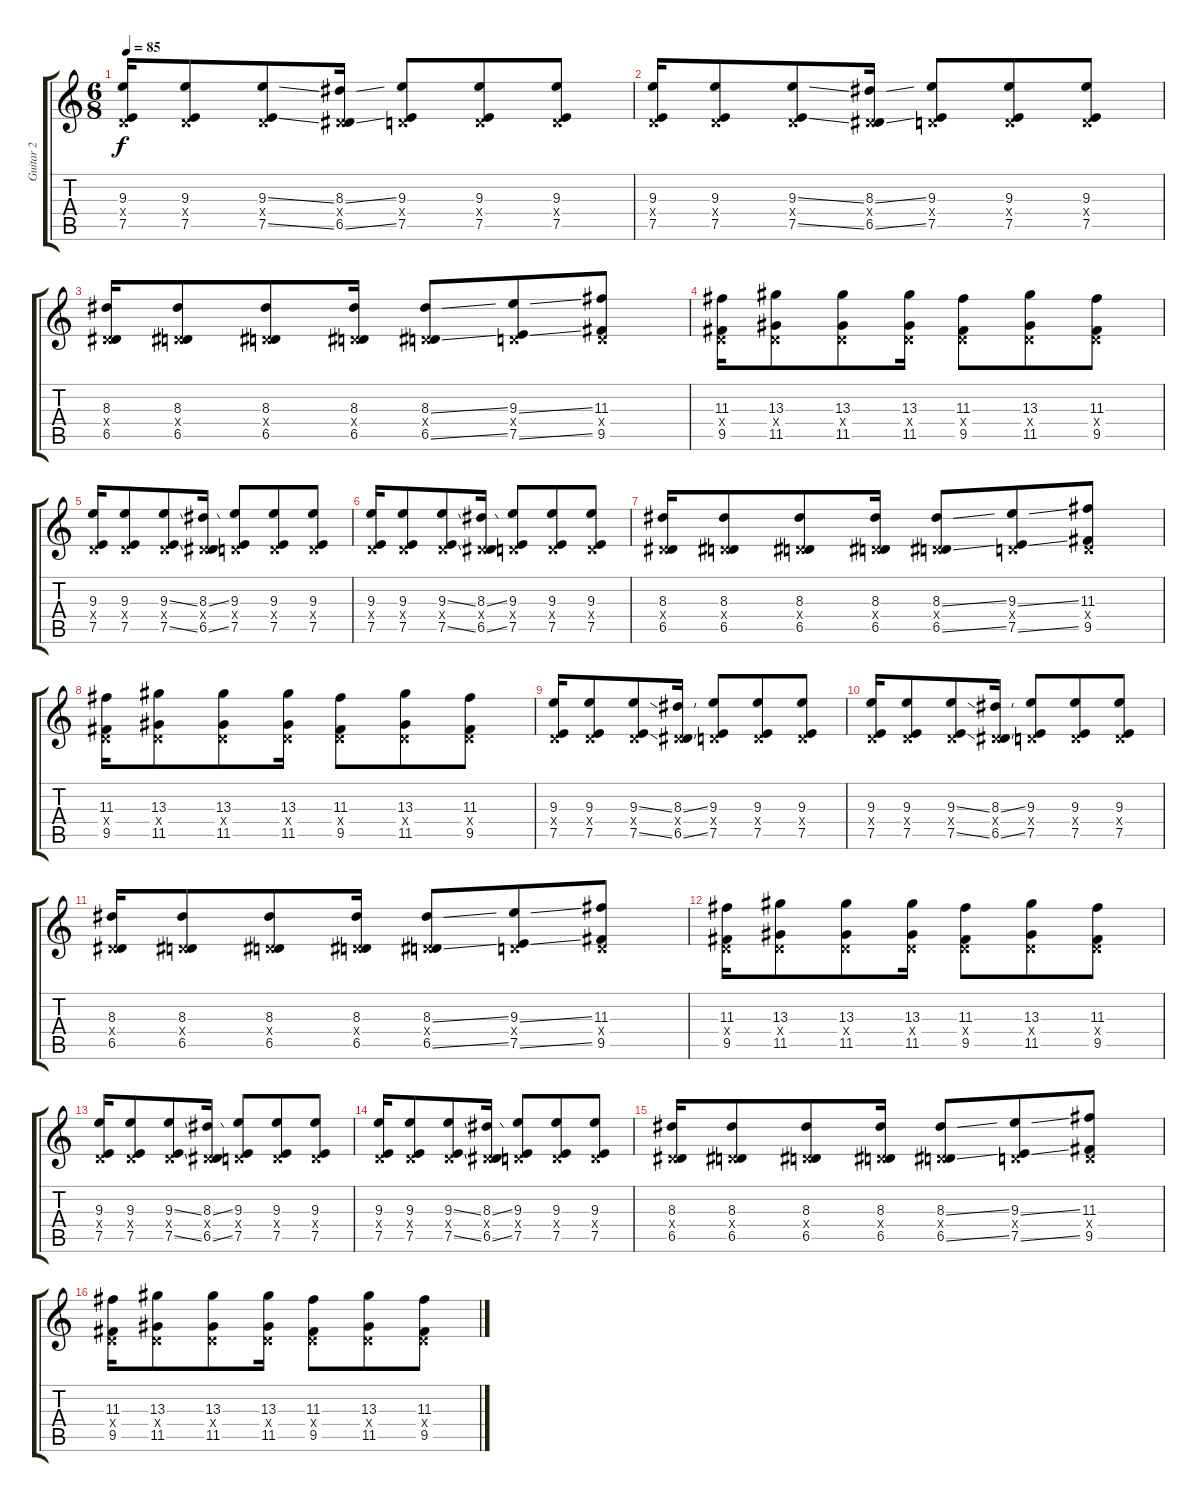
\track ("Guitar 2" "Guitar 2") {instrument acousticguitarsteel}
\staff {score tabs}
\tuning (E4 B3 G3 D3 A2 E2) {hide}
\ts (6 8)
\tempo 85
\clef g2
\ks c
(9.3 0.4{x} 7.5).16{dy f instrument overdrivenguitar} (9.3 0.4{x} 7.5).8 (9.3{ss} 0.4{x} 7.5{ss}).8 (8.3{ss} 0.4{x} 6.5{ss}).16 (9.3 0.4{x} 7.5).8 (9.3 0.4{x} 7.5).8 (9.3 0.4{x} 7.5).8 |
(9.3 0.4{x} 7.5).16 (9.3 0.4{x} 7.5).8 (9.3{ss} 0.4{x} 7.5{ss}).8 (8.3{ss} 0.4{x} 6.5{ss}).16 (9.3 0.4{x} 7.5).8 (9.3 0.4{x} 7.5).8 (9.3 0.4{x} 7.5).8 |
(8.3 0.4{x} 6.5).16 (8.3 0.4{x} 6.5).8 (8.3 0.4{x} 6.5).8 (8.3 0.4{x} 6.5).16 (8.3{ss} 0.4{x} 6.5{ss}).8 (9.3{ss} 0.4{x} 7.5{ss}).8 (11.3 0.4{x} 9.5).8 |
(11.3 0.4{x} 9.5).16 (13.3 0.4{x} 11.5).8 (13.3 0.4{x} 11.5).8 (13.3 0.4{x} 11.5).16 (11.3 0.4{x} 9.5).8 (13.3 0.4{x} 11.5).8 (11.3 0.4{x} 9.5).8 |
(9.3 0.4{x} 7.5).16{instrument overdrivenguitar} (9.3 0.4{x} 7.5).8 (9.3{ss} 0.4{x} 7.5{ss}).8 (8.3{ss} 0.4{x} 6.5{ss}).16 (9.3 0.4{x} 7.5).8 (9.3 0.4{x} 7.5).8 (9.3 0.4{x} 7.5).8 |
(9.3 0.4{x} 7.5).16 (9.3 0.4{x} 7.5).8 (9.3{ss} 0.4{x} 7.5{ss}).8 (8.3{ss} 0.4{x} 6.5{ss}).16 (9.3 0.4{x} 7.5).8 (9.3 0.4{x} 7.5).8 (9.3 0.4{x} 7.5).8 |
(8.3 0.4{x} 6.5).16 (8.3 0.4{x} 6.5).8 (8.3 0.4{x} 6.5).8 (8.3 0.4{x} 6.5).16 (8.3{ss} 0.4{x} 6.5{ss}).8 (9.3{ss} 0.4{x} 7.5{ss}).8 (11.3 0.4{x} 9.5).8 |
(11.3 0.4{x} 9.5).16 (13.3 0.4{x} 11.5).8 (13.3 0.4{x} 11.5).8 (13.3 0.4{x} 11.5).16 (11.3 0.4{x} 9.5).8 (13.3 0.4{x} 11.5).8 (11.3 0.4{x} 9.5).8 |
(9.3 0.4{x} 7.5).16{instrument overdrivenguitar} (9.3 0.4{x} 7.5).8 (9.3{ss} 0.4{x} 7.5{ss}).8 (8.3{ss} 0.4{x} 6.5{ss}).16 (9.3 0.4{x} 7.5).8 (9.3 0.4{x} 7.5).8 (9.3 0.4{x} 7.5).8 |
(9.3 0.4{x} 7.5).16 (9.3 0.4{x} 7.5).8 (9.3{ss} 0.4{x} 7.5{ss}).8 (8.3{ss} 0.4{x} 6.5{ss}).16 (9.3 0.4{x} 7.5).8 (9.3 0.4{x} 7.5).8 (9.3 0.4{x} 7.5).8 |
(8.3 0.4{x} 6.5).16 (8.3 0.4{x} 6.5).8 (8.3 0.4{x} 6.5).8 (8.3 0.4{x} 6.5).16 (8.3{ss} 0.4{x} 6.5{ss}).8 (9.3{ss} 0.4{x} 7.5{ss}).8 (11.3 0.4{x} 9.5).8 |
(11.3 0.4{x} 9.5).16 (13.3 0.4{x} 11.5).8 (13.3 0.4{x} 11.5).8 (13.3 0.4{x} 11.5).16 (11.3 0.4{x} 9.5).8 (13.3 0.4{x} 11.5).8 (11.3 0.4{x} 9.5).8 |
(9.3 0.4{x} 7.5).16{instrument overdrivenguitar} (9.3 0.4{x} 7.5).8 (9.3{ss} 0.4{x} 7.5{ss}).8 (8.3{ss} 0.4{x} 6.5{ss}).16 (9.3 0.4{x} 7.5).8 (9.3 0.4{x} 7.5).8 (9.3 0.4{x} 7.5).8 |
(9.3 0.4{x} 7.5).16 (9.3 0.4{x} 7.5).8 (9.3{ss} 0.4{x} 7.5{ss}).8 (8.3{ss} 0.4{x} 6.5{ss}).16 (9.3 0.4{x} 7.5).8 (9.3 0.4{x} 7.5).8 (9.3 0.4{x} 7.5).8 |
(8.3 0.4{x} 6.5).16 (8.3 0.4{x} 6.5).8 (8.3 0.4{x} 6.5).8 (8.3 0.4{x} 6.5).16 (8.3{ss} 0.4{x} 6.5{ss}).8 (9.3{ss} 0.4{x} 7.5{ss}).8 (11.3 0.4{x} 9.5).8 |
(11.3 0.4{x} 9.5).16 (13.3 0.4{x} 11.5).8 (13.3 0.4{x} 11.5).8 (13.3 0.4{x} 11.5).16 (11.3 0.4{x} 9.5).8 (13.3 0.4{x} 11.5).8 (11.3 0.4{x} 9.5).8
